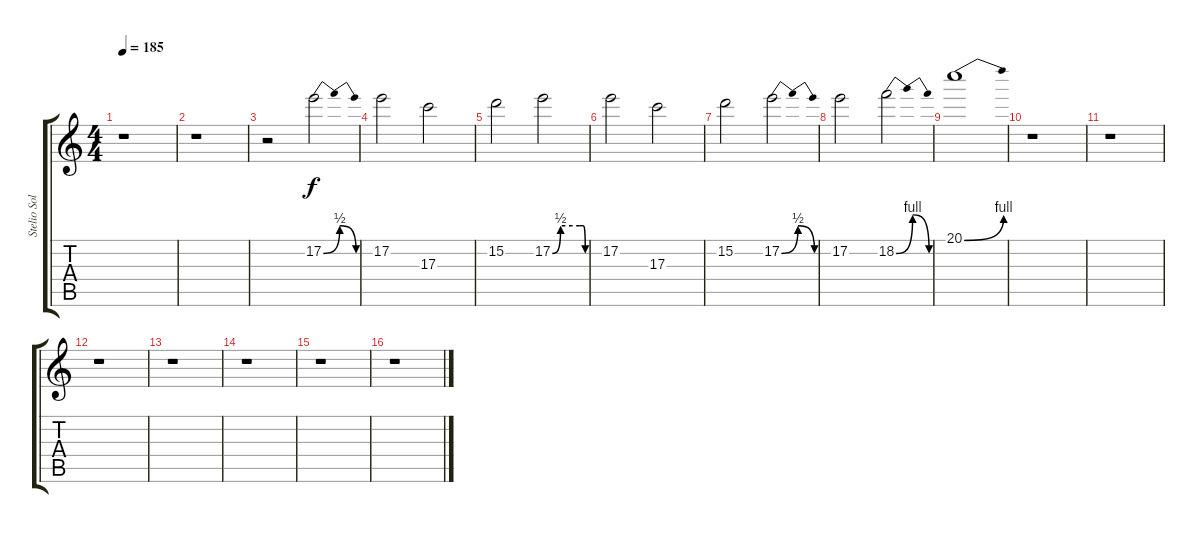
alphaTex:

\track ("Stelio Solo" "Stelio Sol") {instrument distortionguitar}
\staff {score tabs}
\tuning (E4 B3 G3 D3 A2 E2) {hide}
\ts (4 4)
\tempo 185
\clef g2
\ks c
r.1{dy f} |
r.1 |
r.2 17.2{be (bendrelease 0 0 15 2 55 2 60 0)}.2 |
17.2.2 17.3.2 |
15.2.2 17.2{be (custom 0 0 15 2 50 2 56 2 60 0)}.2 |
17.2.2 17.3.2 |
15.2.2 17.2{be (bendrelease 0 0 15 2 55 2 60 0)}.2 |
17.2.2 18.2{be (bendrelease 0 0 15 4 55 4 60 0)}.2 |
20.1{be (bend 0 0 60 4)}.1 |
r.1 |
r.1 |
r.1 |
r.1 |
r.1 |
r.1 |
r.1
